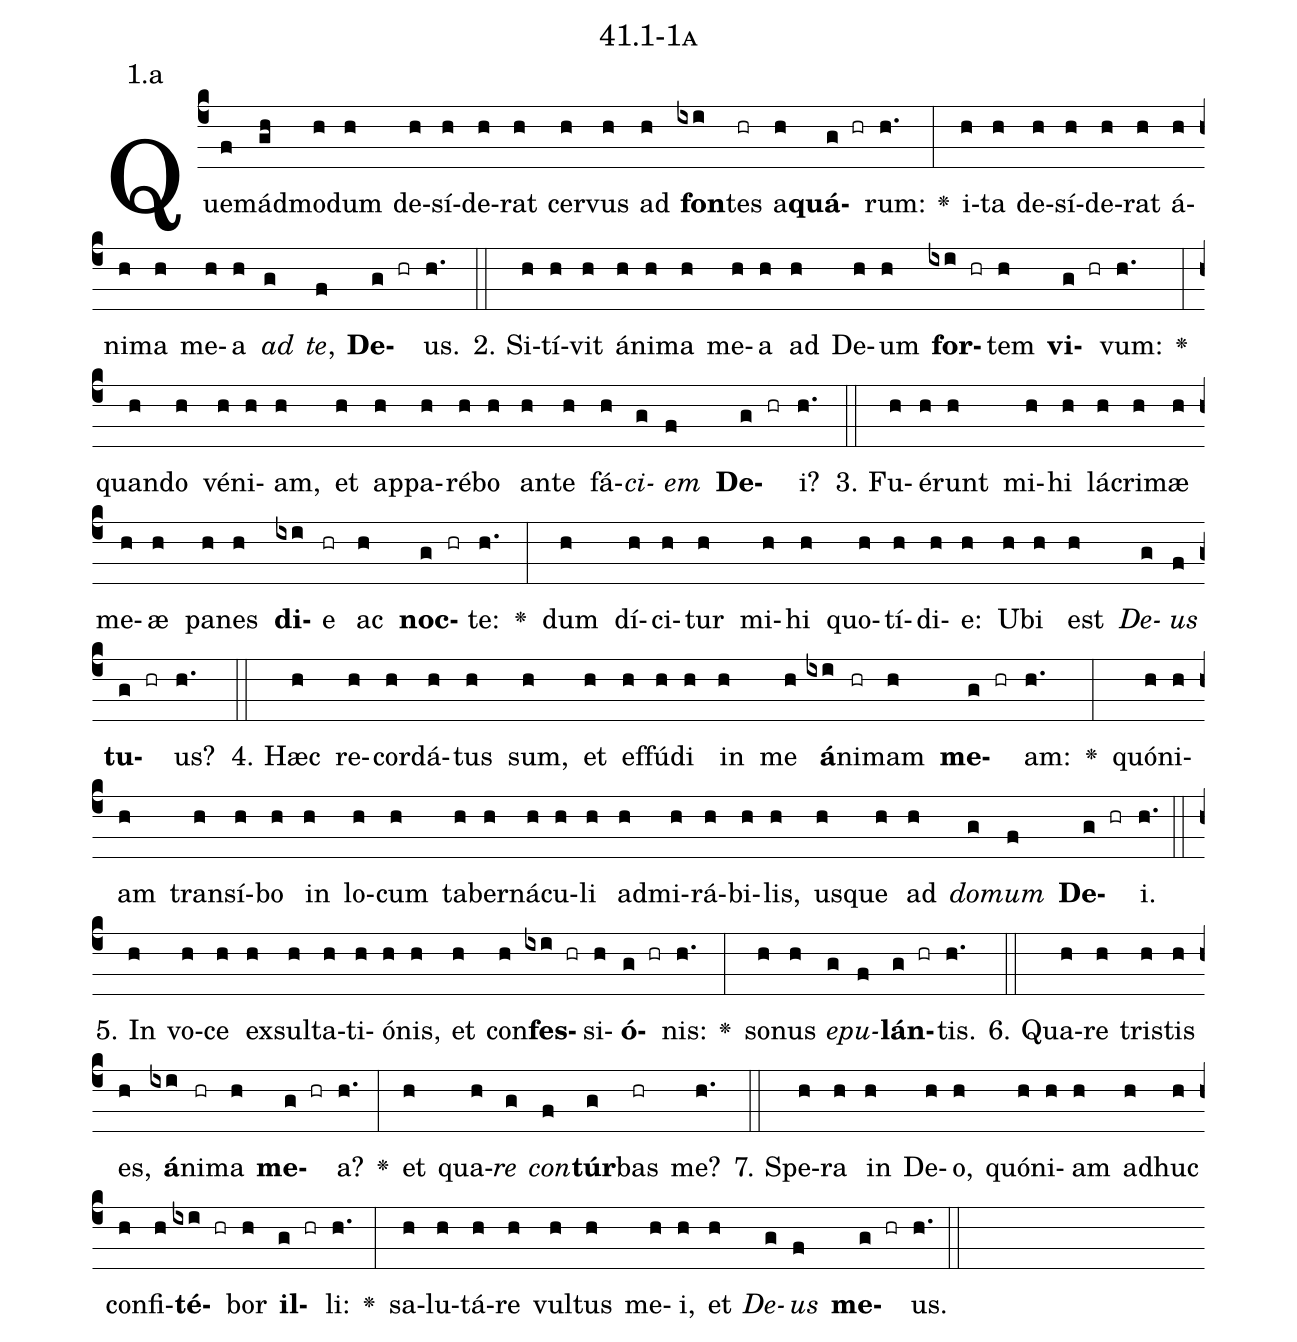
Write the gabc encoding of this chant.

name: 41.1-1a;
annotation: 1.a;
%%
(c4)Quem(f)ád(gh)mo(h)dum(h) de(h)sí(h)de(h)rat(h) cer(h)vus(h) ad(h) <b>fon</b>(ixi)tes(hr) a(h)<b>quá</b>(g hr)rum:(h.) <v>\greheightstar</v>(:) i(h)ta(h) de(h)sí(h)de(h)rat(h) á(h)ni(h)ma(h) me(h)a(h) <i>ad</i>(g) <i>te</i>,(f) <b>De</b>(g hr)us.(h.) (::)
2. Si(h)tí(h)vit(h) á(h)ni(h)ma(h) me(h)a(h) ad(h) De(h)um(h) <b>for</b>(ixi hr)tem(h) <b>vi</b>(g hr)vum:(h.) <v>\greheightstar</v>(:) quan(h)do(h) vé(h)ni(h)am,(h) et(h) ap(h)pa(h)ré(h)bo(h) an(h)te(h) fá(h)<i>ci</i>(g)<i>em</i>(f) <b>De</b>(g hr)i?(h.) (::)
3. Fu(h)é(h)runt(h) mi(h)hi(h) lá(h)cri(h)mæ(h) me(h)æ(h) pa(h)nes(h) <b>di</b>(ixi)e(hr) ac(h) <b>noc</b>(g hr)te:(h.) <v>\greheightstar</v>(:) dum(h) dí(h)ci(h)tur(h) mi(h)hi(h) quo(h)tí(h)di(h)e:(h) U(h)bi(h) est(h) <i>De</i>(g)<i>us</i>(f) <b>tu</b>(g hr)us?(h.) (::)
4. Hæc(h) re(h)cor(h)dá(h)tus(h) sum,(h) et(h) ef(h)fú(h)di(h) in(h) me(h) <b>á</b>(ixi)ni(hr)mam(h) <b>me</b>(g hr)am:(h.) <v>\greheightstar</v>(:) quón(h)i(h)am(h) trans(h)í(h)bo(h) in(h) lo(h)cum(h) ta(h)ber(h)ná(h)cu(h)li(h) ad(h)mi(h)rá(h)bi(h)lis,(h) us(h)que(h) ad(h) <i>do</i>(g)<i>mum</i>(f) <b>De</b>(g hr)i.(h.) (::)
5. In(h) vo(h)ce(h) ex(h)sul(h)ta(h)ti(h)ó(h)nis,(h) et(h) con(h)<b>fes</b>(ixi hr)si(h)<b>ó</b>(g hr)nis:(h.) <v>\greheightstar</v>(:) so(h)nus(h) <i>e</i>(g)<i>pu</i>(f)<b>lán</b>(g hr)tis.(h.) (::)
6. Qua(h)re(h) tris(h)tis(h) es,(h) <b>á</b>(ixi)ni(hr)ma(h) <b>me</b>(g hr)a?(h.) <v>\greheightstar</v>(:) et(h) qua(h)<i>re</i>(g) <i>con</i>(f)<b>túr</b>(g)bas(hr) me?(h.) (::)
7. Spe(h)ra(h) in(h) De(h)o,(h) quón(h)i(h)am(h) ad(h)huc(h) con(h)fi(h)<b>té</b>(ixi hr)bor(h) <b>il</b>(g hr)li:(h.) <v>\greheightstar</v>(:) sa(h)lu(h)tá(h)re(h) vul(h)tus(h) me(h)i,(h) et(h) <i>De</i>(g)<i>us</i>(f) <b>me</b>(g hr)us.(h.) (::)
